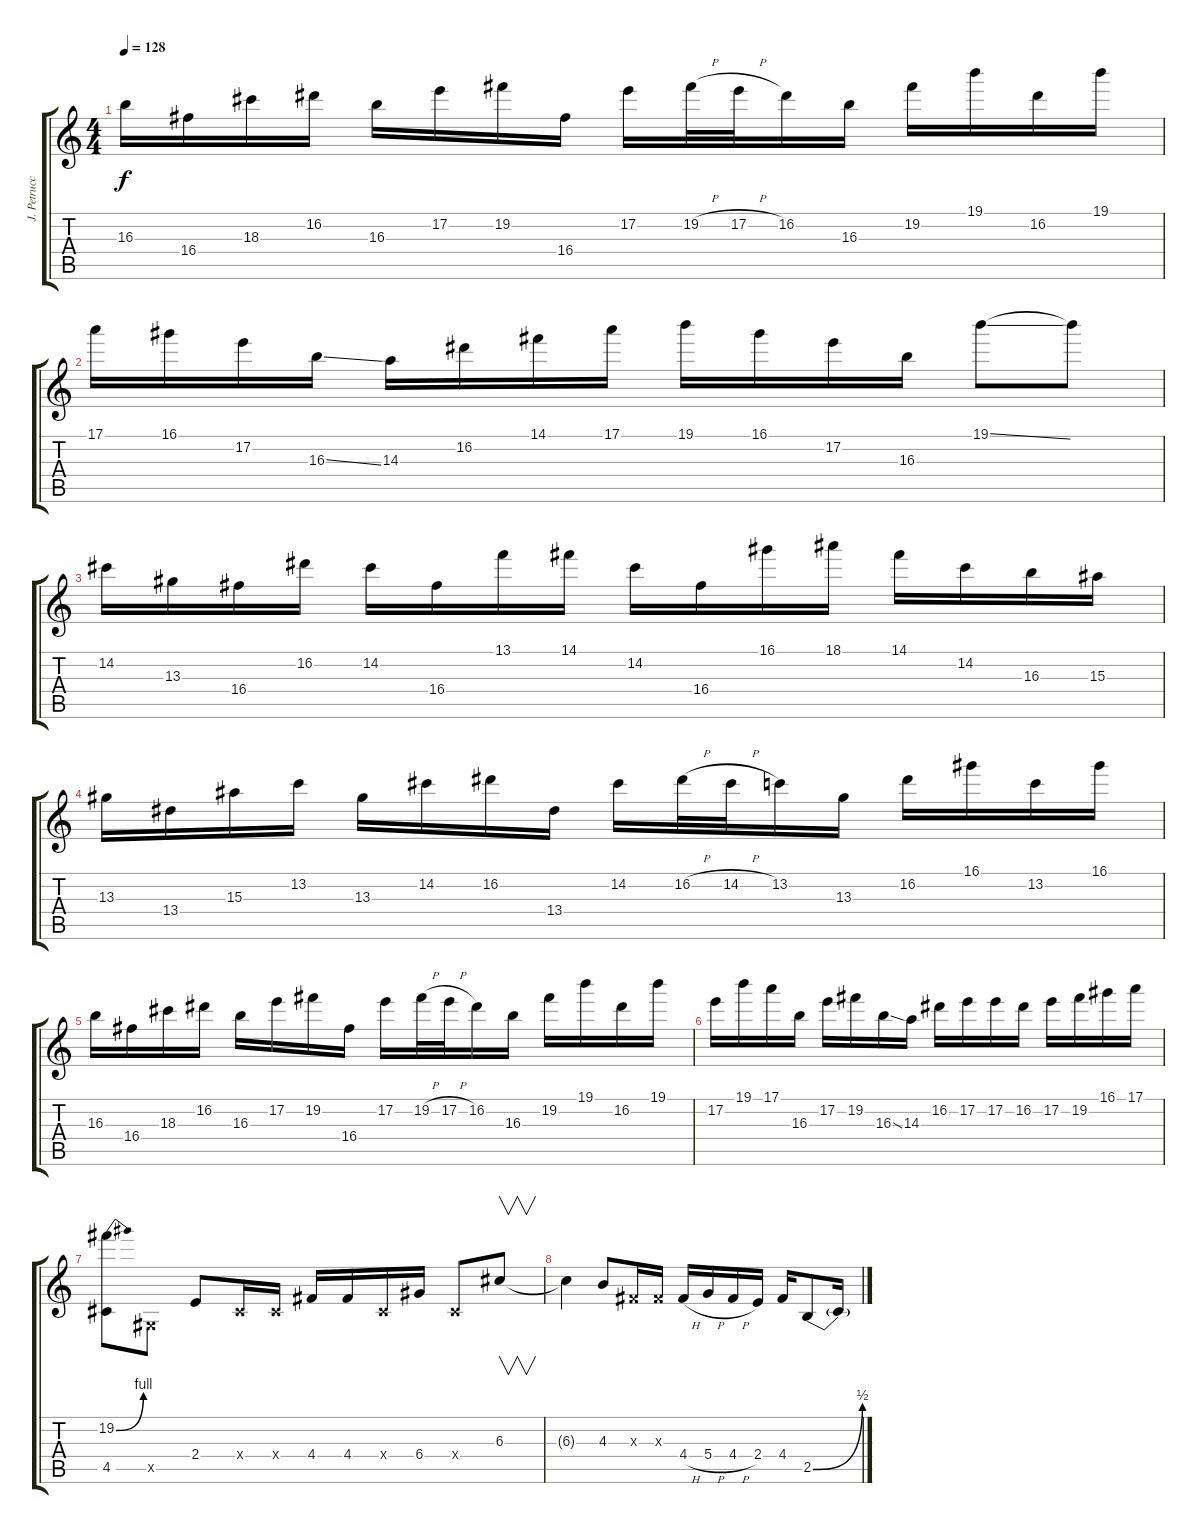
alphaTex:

\track ("J. Petrucci" "J. Petrucc") {instrument overdrivenguitar}
\staff {score tabs}
\tuning (E4 B3 G3 D3 A2 E2) {hide}
\ts (4 4)
\tempo 128
\clef g2
\ks c
16.3.16{dy f} 16.4.16 18.3.16 16.2.16 16.3.16 17.2.16 19.2.16 16.4.16 17.2.16 19.2{h}.32 17.2{h}.32 16.2.16 16.3.16 19.2.16 19.1.16 16.2.16 19.1.16 |
17.1.16 16.1.16 17.2.16 16.3{ss}.16 14.3.16 16.2.16 14.1.16 17.1.16 19.1.16 16.1.16 17.2.16 16.3.16 19.1{ss}.8 19.1{t}.8 |
14.2.16 13.3.16 16.4.16 16.2.16 14.2.16 16.4.16 13.1.16 14.1.16 14.2.16 16.4.16 16.1.16 18.1.16 14.1.16 14.2.16 16.3.16 15.3.16 |
13.3.16 13.4.16 15.3.16 13.2.16 13.3.16 14.2.16 16.2.16 13.4.16 14.2.16 16.2{h}.32 14.2{h}.32 13.2.16 13.3.16 16.2.16 16.1.16 13.2.16 16.1.16 |
16.3.16 16.4.16 18.3.16 16.2.16 16.3.16 17.2.16 19.2.16 16.4.16 17.2.16 19.2{h}.32 17.2{h}.32 16.2.16 16.3.16 19.2.16 19.1.16 16.2.16 19.1.16 |
17.2.16 19.1.16 17.1.16 16.3.16 17.2.16 19.2.16 16.3{ss}.16 14.3.16 16.2.16 17.2.16 17.2.16 16.2.16 17.2.16 19.2.16 16.1.16 17.1.16 |
(19.2{be (bend 0 0 60 4)} 4.5).8 -1.5{x}.8 2.4.8 -1.4{x}.16 -1.4{x}.16 4.4.16 4.4.16 -1.4{x}.16 6.4.16 -1.4{x}.8 6.3.8{v} |
6.3{t}.4 4.3.8 -1.3{x}.16 -1.3{x}.16 4.4{h}.16 5.4{h}.16 4.4{h}.16 2.4.16 4.4.16 2.5{be (bend 0 0 60 2)}.8 2.5{t}.16
